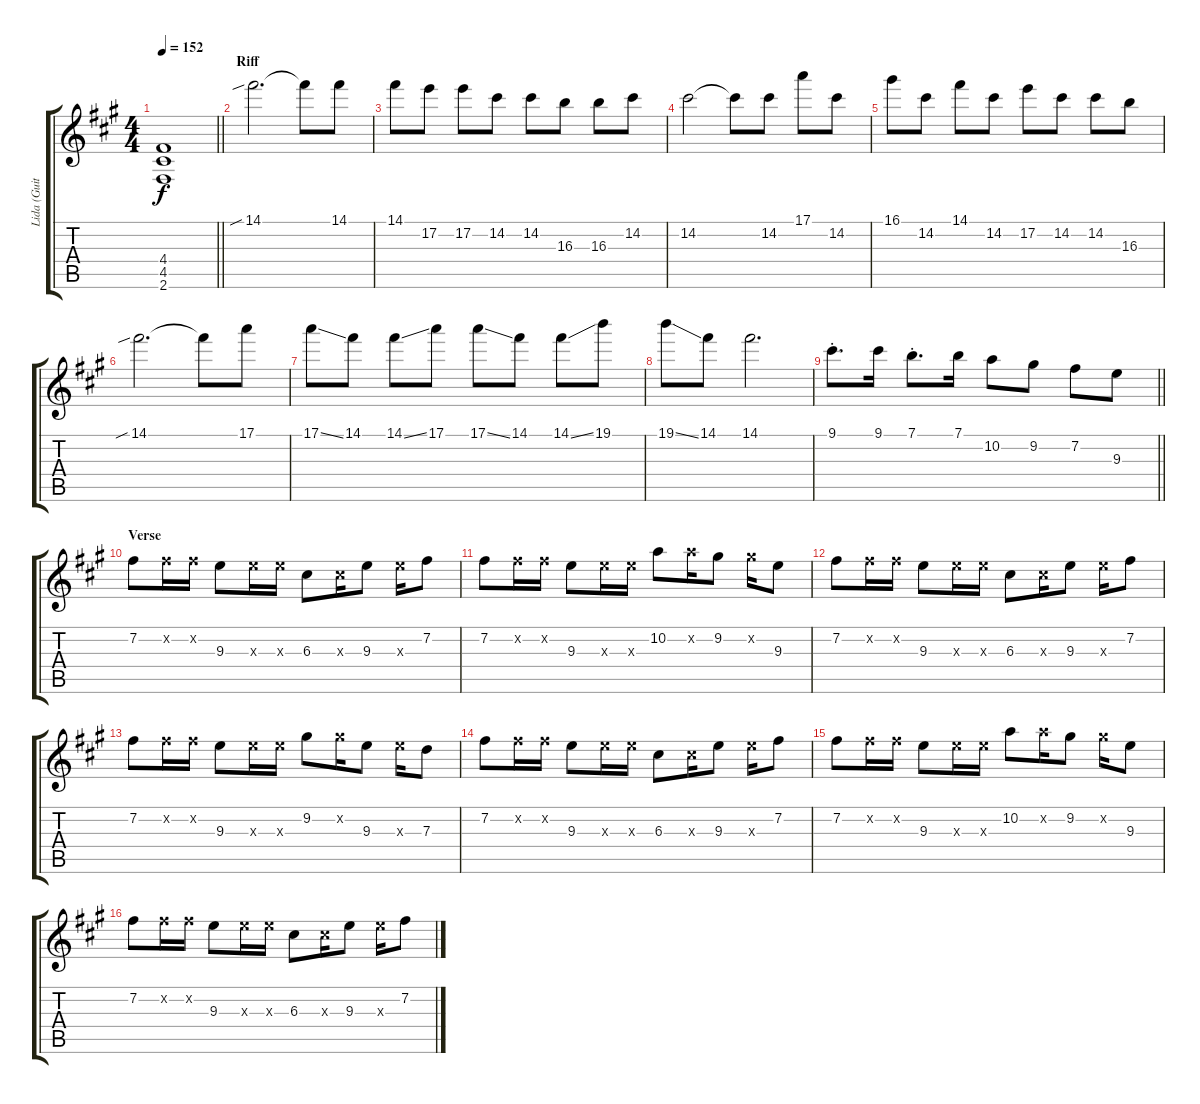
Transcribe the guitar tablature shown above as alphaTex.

\track ("Lida (Guitar)" "Lida (Guit") {instrument distortionguitar}
\staff {score tabs}
\tuning (E4 B3 G3 D3 A2 E2) {hide}
\ts (4 4)
\tempo 152
\clef g2
\barLineRight lightlight
\ks f#minor
(4.4 4.5 2.6).1{dy f} |
\section ("" "Riff")
14.1{sib}.2{d} 14.1{t}.8 14.1.8 |
14.1.8 17.2.8 17.2.8 14.2.8 14.2.8 16.3.8 16.3.8 14.2.8 |
14.2.2 14.2{t}.8 14.2.8 17.1.8 14.2.8 |
16.1.8 14.2.8 14.1.8 14.2.8 17.2.8 14.2.8 14.2.8 16.3.8 |
14.1{sib}.2{d} 14.1{t}.8 17.1.8 |
17.1{ss}.8 14.1.8 14.1{ss}.8 17.1.8 17.1{ss}.8 14.1.8 14.1{ss}.8 19.1.8 |
19.1{ss}.8 14.1.8 14.1.2{d} |
\barLineRight lightlight
9.1{st}.8{d} 9.1.16 7.1{st}.8{d} 7.1.16 10.2.8 9.2.8 7.2.8 9.3.8 |
\section ("" "Verse")
7.2.8 7.2{x}.16 7.2{x}.16 9.3.8 9.3{x}.16 9.3{x}.16 6.3.8 6.3{x}.16 9.3.8 9.3{x}.16 7.2.8 |
7.2.8 7.2{x}.16 7.2{x}.16 9.3.8 9.3{x}.16 9.3{x}.16 10.2.8 10.2{x}.16 9.2.8 9.2{x}.16 9.3.8 |
7.2.8 7.2{x}.16 7.2{x}.16 9.3.8 9.3{x}.16 9.3{x}.16 6.3.8 6.3{x}.16 9.3.8 9.3{x}.16 7.2.8 |
7.2.8 7.2{x}.16 7.2{x}.16 9.3.8 9.3{x}.16 9.3{x}.16 9.2.8 9.2{x}.16 9.3.8 9.3{x}.16 7.3.8 |
7.2.8 7.2{x}.16 7.2{x}.16 9.3.8 9.3{x}.16 9.3{x}.16 6.3.8 6.3{x}.16 9.3.8 9.3{x}.16 7.2.8 |
7.2.8 7.2{x}.16 7.2{x}.16 9.3.8 9.3{x}.16 9.3{x}.16 10.2.8 10.2{x}.16 9.2.8 9.2{x}.16 9.3.8 |
7.2.8 7.2{x}.16 7.2{x}.16 9.3.8 9.3{x}.16 9.3{x}.16 6.3.8 6.3{x}.16 9.3.8 9.3{x}.16 7.2.8
